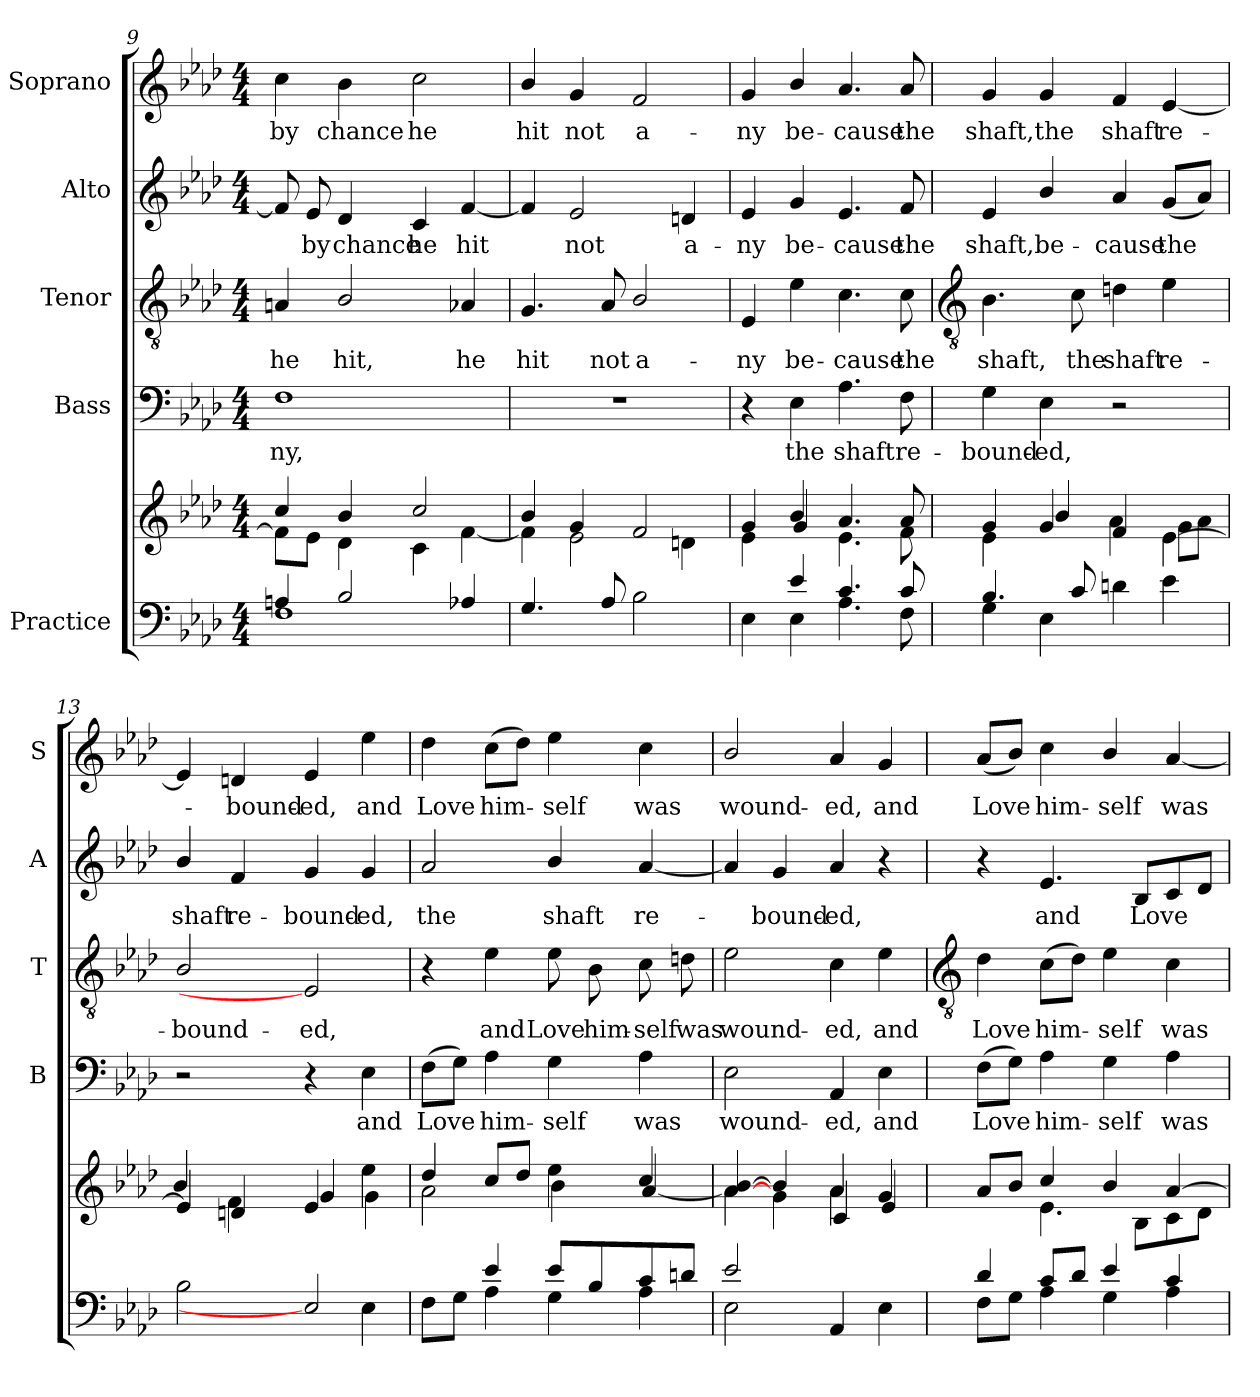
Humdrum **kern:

**kern	**kern	**kern	**text	**kern	**text	**kern	**text	**kern	**text
*part5	*part5	*part4	*part4	*part3	*part3	*part2	*part2	*part1	*part1
*staff6	*staff5	*staff4	*staff4	*staff3	*staff3	*staff2	*staff2	*staff1	*staff1
*I"Practice	*	*I"Bass	*	*I"Tenor	*	*I"Alto	*	*I"Soprano	*
*	*	*I'B	*	*I'T	*	*I'A	*	*I'S	*
*clefF4	*clefG2	*clefF4	*	*clefGv2	*	*clefG2	*	*clefG2	*
*k[b-e-a-d-]	*k[b-e-a-d-]	*k[b-e-a-d-]	*	*k[b-e-a-d-]	*	*k[b-e-a-d-]	*	*k[b-e-a-d-]	*
*A-:	*A-:	*A-:	*	*A-:	*	*A-:	*	*A-:	*
*M4/4	*M4/4	*M4/4	*	*M4/4	*	*M4/4	*	*M4/4	*
=9	=9	=9	=9	=9	=9	=9	=9	=9	=9
*^	*^	*	*	*	*	*	*	*	*
!	!	!	!	!	!LO:LY:b	!	!LO:LY:b	!	!	!	!LO:LY:b
4An/	1F	4cc/	8f\L]	1F	ny,	4An	he	8f]	.	4cc	by
!	!	!	!	!	!	!	!	!	!LO:LY:b	!	!
.	.	.	8e-\J	.	.	.	.	8e-	by	.	.
!	!	!	!	!	!	!	!LO:LY:b	!	!LO:LY:b	!	!LO:LY:b
2B-/	.	4b-/	4d-	.	.	2B-/	hit,	4d-	chance	4b-	chance
!	!	!	!	!	!	!	!	!	!LO:LY:b	!	!LO:LY:b
.	.	2cc/	4c\	.	.	.	.	4c	he	2cc	he
!	!	!	!	!	!	!	!LO:LY:b	!	!LO:LY:b	!	!
4A-X/	.	.	[4f\	.	.	4A-X	he	[4f	hit	.	.
=10	=10	=10	=10	=10	=10	=10	=10	=10	=10	=10	=10
!	!	!	!	!	!	!	!LO:LY:b	!	!	!	!LO:LY:b
4.G	1ryy	4b-/	4f]	1r	.	4.G	hit	4f]	.	4b-/	hit
!	!	!	!	!	!	!	!	!	!LO:LY:b	!	!LO:LY:b
.	.	4g/	2e-\	.	.	.	.	2e-	not	4g/	not
!	!	!	!	!	!	!	!LO:LY:b	!	!	!	!
8A-	.	.	.	.	.	8A-	not	.	.	.	.
!	!	!	!	!	!	!	!LO:LY:b	!	!	!	!LO:LY:b
2B-\	.	2f	.	.	.	2B-/	a-	.	.	2f	a-
!	!	!	!	!	!	!	!	!	!LO:LY:b	!	!
.	.	.	4dn\	.	.	.	.	4dn	a-	.	.
=11	=11	=11	=11	=11	=11	=11	=11	=11	=11	=11	=11
!	!	!	!	!	!	!	!LO:LY:b	!	!LO:LY:b	!	!LO:LY:b
4E-	4ryy	4g	4e-	4r	.	4E-	-ny	4e-	-ny	4g	-ny
!	!	!	!	!	!LO:LY:b	!	!LO:LY:b	!	!LO:LY:b	!	!LO:LY:b
4e-	4E-	4b-/	4g/	4E-	the	4e-	be-	4g/	be-	4b-/	be-
!	!	!	!	!	!LO:LY:b	!	!LO:LY:b	!	!LO:LY:b	!	!LO:LY:b
4.c	4.A-	4.a-	4.e-	4.A-	shaft	4.c	-cause	4.e-	-cause	4.a-	-cause
!	!	!	!	!	!LO:LY:b	!	!LO:LY:b	!	!LO:LY:b	!	!LO:LY:b
8c	8F	8a-	8f	8F	re-	8c	the	8f	the	8a-	the
!!LO:LB:g=z
=12	=12	=12	=12	=12	=12	=12	=12	=12	=12	=12	=12
*	*	*	*	*	*	*clefGv2	*	*	*	*	*
!	!	!	!	!	!LO:LY:b	!	!LO:LY:b	!	!LO:LY:b	!	!LO:LY:b
4.B-/	4G	4g/	4e-	4G	-bound-	4.B-	shaft,	4e-	shaft,	4g/	shaft,
!	!	!	!	!	!LO:LY:b	!	!	!	!LO:LY:b	!	!LO:LY:b
.	4E-	4g/	4b-/	4E-	-ed,	.	.	4b-/	be-	4g/	the
!	!	!	!	!	!	!	!LO:LY:b	!	!	!	!
8c/	.	.	.	.	.	8c	the	.	.	.	.
!	!	!	!	!	!	!	!LO:LY:b	!	!LO:LY:b	!	!LO:LY:b
4dn	2ryy	4f/	4a-	2r	.	4dn	shaft	4a-	-cause	4f	shaft
!	!	!	!	!	!	!	!LO:LY:b	!	!LO:LY:b	!	!LO:LY:b
4e-	.	[4e-\	8gL	.	.	4e-	re-	(<8gL	the	[4e-	re-
.	.	.	8a-J	.	.	.	.	8a-J)	.	.	.
=13	=13	=13	=13	=13	=13	=13	=13	=13	=13	=13	=13
!	!	!	!	!	!	!	!LO:LY:b	!	!LO:LY:b	!	!
2B-\	2ryy	4e-/]	4b-/	2r	.	2B-/	-bound-	4b-/	shaft	4e-]	.
!	!	!	!	!	!	!	!	!	!LO:LY:b	!	!LO:LY:b
.	.	4dn/	4f	.	.	.	.	4f	re-	4dn	bound-
!	!	!	!	!	!	!	!LO:LY:b	!	!LO:LY:b	!	!LO:LY:b
2E-]	4ryy	4e-/	4g/	4r	.	2E-]	-ed,	4g/	-bound-	4e-	-ed,
!	!	!	!	!	!LO:LY:b	!	!	!	!LO:LY:b	!	!LO:LY:b
.	4E-	4ee-\	4g\	4E-	and	.	.	4g/	-ed,	4ee-	and
=14	=14	=14	=14	=14	=14	=14	=14	=14	=14	=14	=14
!	!	!	!	!	!LO:LY:b	!	!	!	!LO:LY:b	!	!LO:LY:b
4ryy	8FL	4dd-/	2a-\	(>8FL	Love	4r	.	2a-	the	4dd-	Love
.	8GJ	.	.	8GJ)	.	.	.	.	.	.	.
!	!	!	!	!	!LO:LY:b	!	!LO:LY:b	!	!	!	!LO:LY:b
4e-	4A-	8cc/L	.	4A-	him-	4e-	and	.	.	(>8ccL	him-
.	.	8dd-/J	.	.	.	.	.	.	.	8dd-J)	.
!	!	!	!	!	!LO:LY:b	!	!LO:LY:b	!	!LO:LY:b	!	!LO:LY:b
8e-/L	4G	4ee-\	4b-\	4G	-self	8e-	Love	4b-/	shaft	4ee-	self
!	!	!	!	!	!	!	!LO:LY:b	!	!	!	!
8B-/	.	.	.	.	.	8B-	him-	.	.	.	.
!	!	!	!	!	!LO:LY:b	!	!LO:LY:b	!	!LO:LY:b	!	!LO:LY:b
8c/	4A-	4cc/	[4a-/	4A-	was	8c	-self	[4a-	re-	4cc	was
!	!	!	!	!	!	!	!LO:LY:b	!	!	!	!
8dn/J	.	.	.	.	.	8dn	was	.	.	.	.
=15	=15	=15	=15	=15	=15	=15	=15	=15	=15	=15	=15
*	*	*	*^	*	*	*	*	*	*	*	*
!	!	!	!	!	!	!LO:LY:b	!	!LO:LY:b	!	!	!	!LO:LY:b
2e-	2E-	[4a-/ [4b-/	4a-]	2ryy	2E-	wound-	2e-	wound-	4a-]	.	2b-/	wound-
!	!	!	!	!	!	!	!	!	!	!LO:LY:b	!	!
.	.	4b-/]	4g	.	.	.	.	.	4g	bound-	.	.
!	!	!	!	!	!	!LO:LY:b	!	!LO:LY:b	!	!LO:LY:b	!	!LO:LY:b
2ryy	4AA-	4a-/	4a-	4c	4AA-	-ed,	4c	-ed,	4a-	-ed,	4a-	-ed,
!	!	!	!	!	!	!LO:LY:b	!	!LO:LY:b	!	!	!	!LO:LY:b
.	4E-	4g/	4ryy	4e-	4E-	and	4e-	and	4r	.	4g	and
*	*	*v	*v	*v	*	*	*	*	*	*	*	*
!!LO:LB:g=z
=16	=16	=16	=16	=16	=16	=16	=16	=16	=16	=16
*	*	*	*	*	*clefGv2	*	*	*	*	*
*	*	*^	*	*	*	*	*	*	*	*
*	*	*	*^	*	*	*	*	*	*	*	*
!	!	!	!	!	!	!LO:LY:b	!	!LO:LY:b	!	!	!	!LO:LY:b
*	*	*	*v	*v	*	*	*	*	*	*	*	*
4d-/	8FL	8a-L	4ryy	(>8FL	Love	4d-	Love	4r	.	(<8a-L	Love
.	8GJ	8b-J	.	8GJ)	.	.	.	.	.	8b-J)	.
!	!	!	!	!	!LO:LY:b	!	!LO:LY:b	!	!LO:LY:b	!	!LO:LY:b
8c/L	4A-	4cc/	4.e-\	4A-	him-	(>8cL	him-	4.e-	and	4cc	him-
8d-/J	.	.	.	.	.	8d-J)	.	.	.	.	.
!	!	!	!	!	!LO:LY:b	!	!LO:LY:b	!	!	!	!LO:LY:b
4e-	4G	4b-/	.	4G	-self	4e-	self	.	.	4b-/	-self
!	!	!	!	!	!	!	!	!	!LO:LY:b	!	!
.	.	.	8B-\L	.	.	.	.	8B-L	Love	.	.
!	!	!	!	!	!LO:LY:b	!	!LO:LY:b	!	!	!	!LO:LY:b
4c	4A-	[4a-	8c\	4A-	was	4c	was	8c	.	[4a-	was
.	.	.	8d-\J	.	.	.	.	8d-J	.	.	.
*v	*v	*	*	*	*	*	*	*	*	*	*
*	*v	*v	*	*	*	*	*	*	*	*
=	=	=	=	=	=	=	=	=	=
*-	*-	*-	*-	*-	*-	*-	*-	*-	*-
